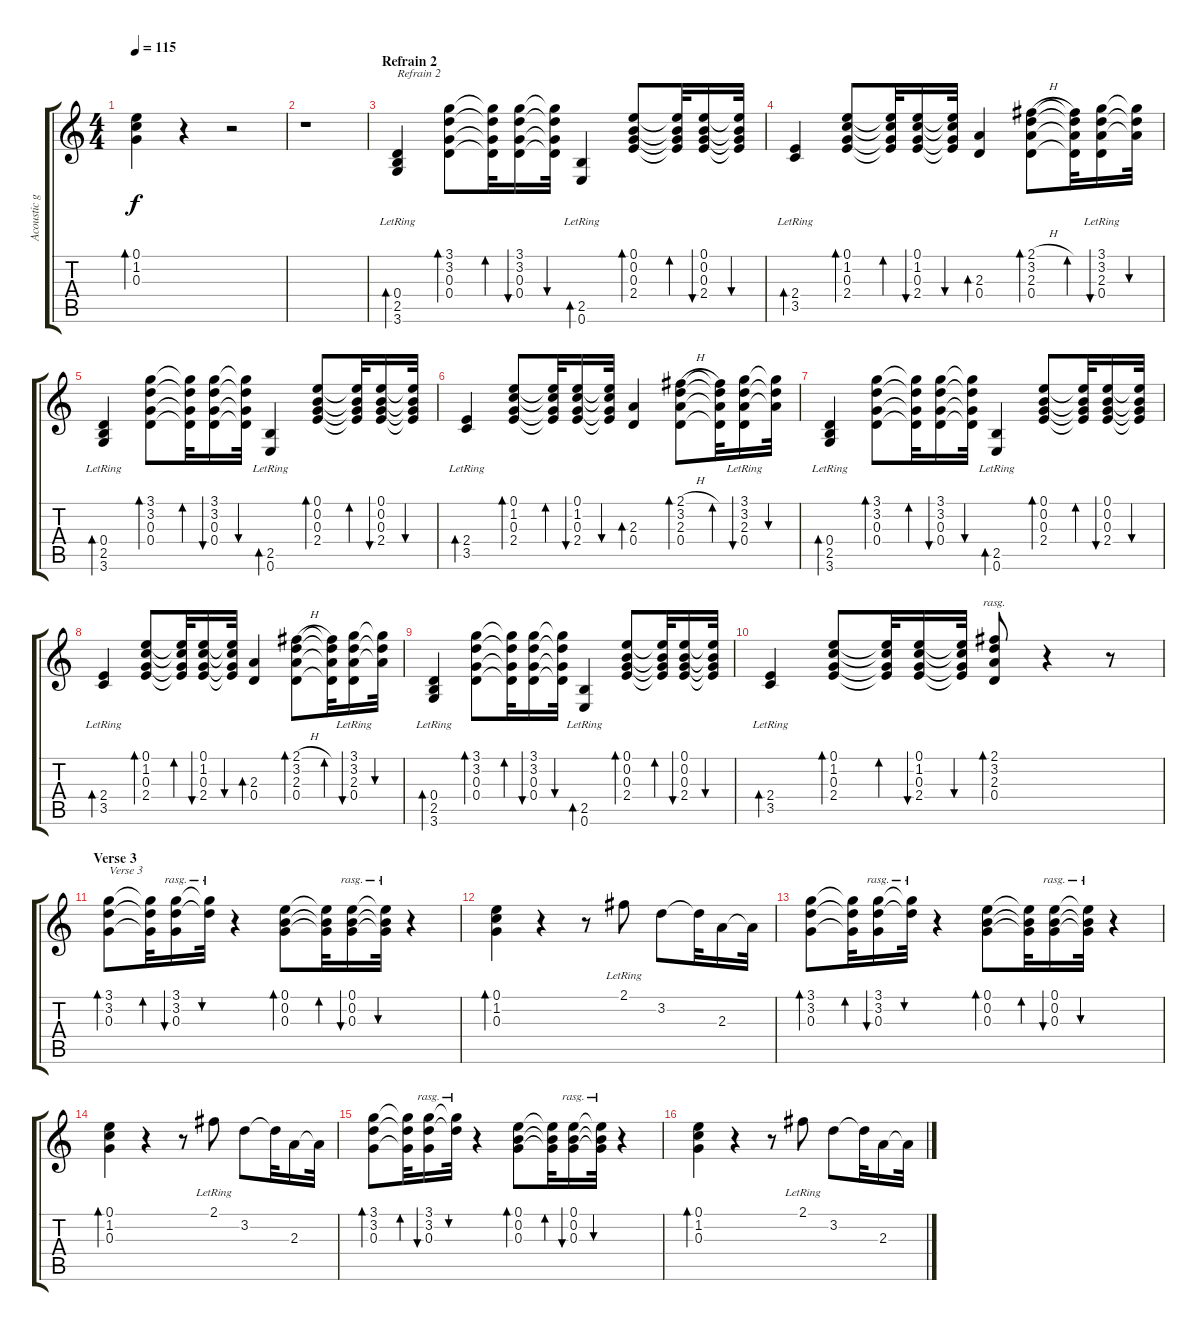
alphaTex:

\track ("Acoustic guitar (steel)" "Acoustic g") {instrument acousticguitarsteel}
\staff {score tabs}
\tuning (E4 B3 G3 D3 A2 E2) {hide}
\ts (4 4)
\tempo 115
\clef g2
\ks c
(0.1 1.2 0.3).4{bd 120 dy f} r.4 r.2 |
r.1 |
\section ("" "Refrain 2")
(0.4 2.5{lr} 3.6{lr}).4{bd 30 txt "Refrain 2"} (3.1 3.2 0.3 0.4).8{bd 60} (3.1{t} 3.2{t} 0.3{t} 0.4{t}).32{bd 60} (3.1 3.2 0.3 0.4).16{bu 60} (3.1{t} 3.2{t} 0.3{t} 0.4{t}).32{bu 60} (2.5{lr} 0.6{lr}).4{bd 30} (0.1 0.2 0.3 2.4).8{bd 60} (0.1{t} 0.2{t} 0.3{t} 2.4{t}).32{bd 60} (0.1 0.2 0.3 2.4).16{bu 60} (0.1{t} 0.2{t} 0.3{t} 2.4{t}).32{bu 60} |
(2.4 3.5{lr}).4{bd 30} (0.1 1.2 0.3 2.4).8{bd 60} (0.1{t} 1.2{t} 0.3{t} 2.4{t}).32{bd 60} (0.1 1.2 0.3 2.4).16{bu 60} (0.1{t} 1.2{t} 0.3{t} 2.4{t}).32{bu 60} (2.3 0.4).4{bd 30} (2.1{h} 3.2 2.3 0.4).8{bd 60} (2.1{t} 3.2{t} 2.3{t} 0.4{t}).32{bd 60} (3.1 3.2 2.3 0.4{lr}).16{bu 60} (3.1{t} 3.2{t} 2.3{t}).32{bu 60} |
(0.4 2.5{lr} 3.6{lr}).4{bd 30} (3.1 3.2 0.3 0.4).8{bd 60} (3.1{t} 3.2{t} 0.3{t} 0.4{t}).32{bd 60} (3.1 3.2 0.3 0.4).16{bu 60} (3.1{t} 3.2{t} 0.3{t} 0.4{t}).32{bu 60} (2.5{lr} 0.6{lr}).4{bd 30} (0.1 0.2 0.3 2.4).8{bd 60} (0.1{t} 0.2{t} 0.3{t} 2.4{t}).32{bd 60} (0.1 0.2 0.3 2.4).16{bu 60} (0.1{t} 0.2{t} 0.3{t} 2.4{t}).32{bu 60} |
(2.4 3.5{lr}).4{bd 30} (0.1 1.2 0.3 2.4).8{bd 60} (0.1{t} 1.2{t} 0.3{t} 2.4{t}).32{bd 60} (0.1 1.2 0.3 2.4).16{bu 60} (0.1{t} 1.2{t} 0.3{t} 2.4{t}).32{bu 60} (2.3 0.4).4{bd 30} (2.1{h} 3.2 2.3 0.4).8{bd 60} (2.1{t} 3.2{t} 2.3{t} 0.4{t}).32{bd 60} (3.1 3.2 2.3 0.4{lr}).16{bu 60} (3.1{t} 3.2{t} 2.3{t}).32{bu 60} |
(0.4 2.5{lr} 3.6{lr}).4{bd 30} (3.1 3.2 0.3 0.4).8{bd 60} (3.1{t} 3.2{t} 0.3{t} 0.4{t}).32{bd 60} (3.1 3.2 0.3 0.4).16{bu 60} (3.1{t} 3.2{t} 0.3{t} 0.4{t}).32{bu 60} (2.5{lr} 0.6{lr}).4{bd 30} (0.1 0.2 0.3 2.4).8{bd 60} (0.1{t} 0.2{t} 0.3{t} 2.4{t}).32{bd 60} (0.1 0.2 0.3 2.4).16{bu 60} (0.1{t} 0.2{t} 0.3{t} 2.4{t}).32{bu 60} |
(2.4 3.5{lr}).4{bd 30} (0.1 1.2 0.3 2.4).8{bd 60} (0.1{t} 1.2{t} 0.3{t} 2.4{t}).32{bd 60} (0.1 1.2 0.3 2.4).16{bu 60} (0.1{t} 1.2{t} 0.3{t} 2.4{t}).32{bu 60} (2.3 0.4).4{bd 30} (2.1{h} 3.2 2.3 0.4).8{bd 60} (2.1{t} 3.2{t} 2.3{t} 0.4{t}).32{bd 60} (3.1 3.2 2.3 0.4{lr}).16{bu 60} (3.1{t} 3.2{t} 2.3{t}).32{bu 60} |
(0.4 2.5{lr} 3.6{lr}).4{bd 30} (3.1 3.2 0.3 0.4).8{bd 60} (3.1{t} 3.2{t} 0.3{t} 0.4{t}).32{bd 60} (3.1 3.2 0.3 0.4).16{bu 60} (3.1{t} 3.2{t} 0.3{t} 0.4{t}).32{bu 60} (2.5{lr} 0.6{lr}).4{bd 30} (0.1 0.2 0.3 2.4).8{bd 60} (0.1{t} 0.2{t} 0.3{t} 2.4{t}).32{bd 60} (0.1 0.2 0.3 2.4).16{bu 60} (0.1{t} 0.2{t} 0.3{t} 2.4{t}).32{bu 60} |
(2.4 3.5{lr}).4{bd 30} (0.1 1.2 0.3 2.4).8{bd 60} (0.1{t} 1.2{t} 0.3{t} 2.4{t}).32{bd 60} (0.1 1.2 0.3 2.4).16{bu 60} (0.1{t} 1.2{t} 0.3{t} 2.4{t}).32{bu 60} (2.1 3.2 2.3 0.4).8{bd 30 rasg ii} r.4 r.8 |
\section ("" "Verse 3")
(3.1 3.2 0.3).8{bd 120 txt "Verse 3"} (3.1{t} 3.2{t} 0.3{t}).32{bd 120} (3.1 3.2 0.3).16{bu 120 rasg ii} (3.1{t} 3.2{t}).32{bu 120 rasg ii} r.4 (0.1 0.2 0.3).8{bd 120} (0.1{t} 0.2{t} 0.3{t}).32{bd 120} (0.1 0.2 0.3).16{bu 120 rasg ii} (0.1{t} 0.2{t} 0.3{t}).32{bu 120 rasg ii} r.4 |
(0.1 1.2 0.3).4{bd 120} r.4 r.8 2.1{lr}.8 3.2.8 3.2{t}.32 2.3.16 2.3{t}.32 |
(3.1 3.2 0.3).8{bd 120} (3.1{t} 3.2{t} 0.3{t}).32{bd 120} (3.1 3.2 0.3).16{bu 120 rasg ii} (3.1{t} 3.2{t}).32{bu 120 rasg ii} r.4 (0.1 0.2 0.3).8{bd 120} (0.1{t} 0.2{t} 0.3{t}).32{bd 120} (0.1 0.2 0.3).16{bu 120 rasg ii} (0.1{t} 0.2{t} 0.3{t}).32{bu 120 rasg ii} r.4 |
(0.1 1.2 0.3).4{bd 120} r.4 r.8 2.1{lr}.8 3.2.8 3.2{t}.32 2.3.16 2.3{t}.32 |
(3.1 3.2 0.3).8{bd 120} (3.1{t} 3.2{t} 0.3{t}).32{bd 120} (3.1 3.2 0.3).16{bu 120 rasg ii} (3.1{t} 3.2{t}).32{bu 120 rasg ii} r.4 (0.1 0.2 0.3).8{bd 120} (0.1{t} 0.2{t} 0.3{t}).32{bd 120} (0.1 0.2 0.3).16{bu 120 rasg ii} (0.1{t} 0.2{t} 0.3{t}).32{bu 120 rasg ii} r.4 |
(0.1 1.2 0.3).4{bd 120} r.4 r.8 2.1{lr}.8 3.2.8 3.2{t}.32 2.3.16 2.3{t}.32
